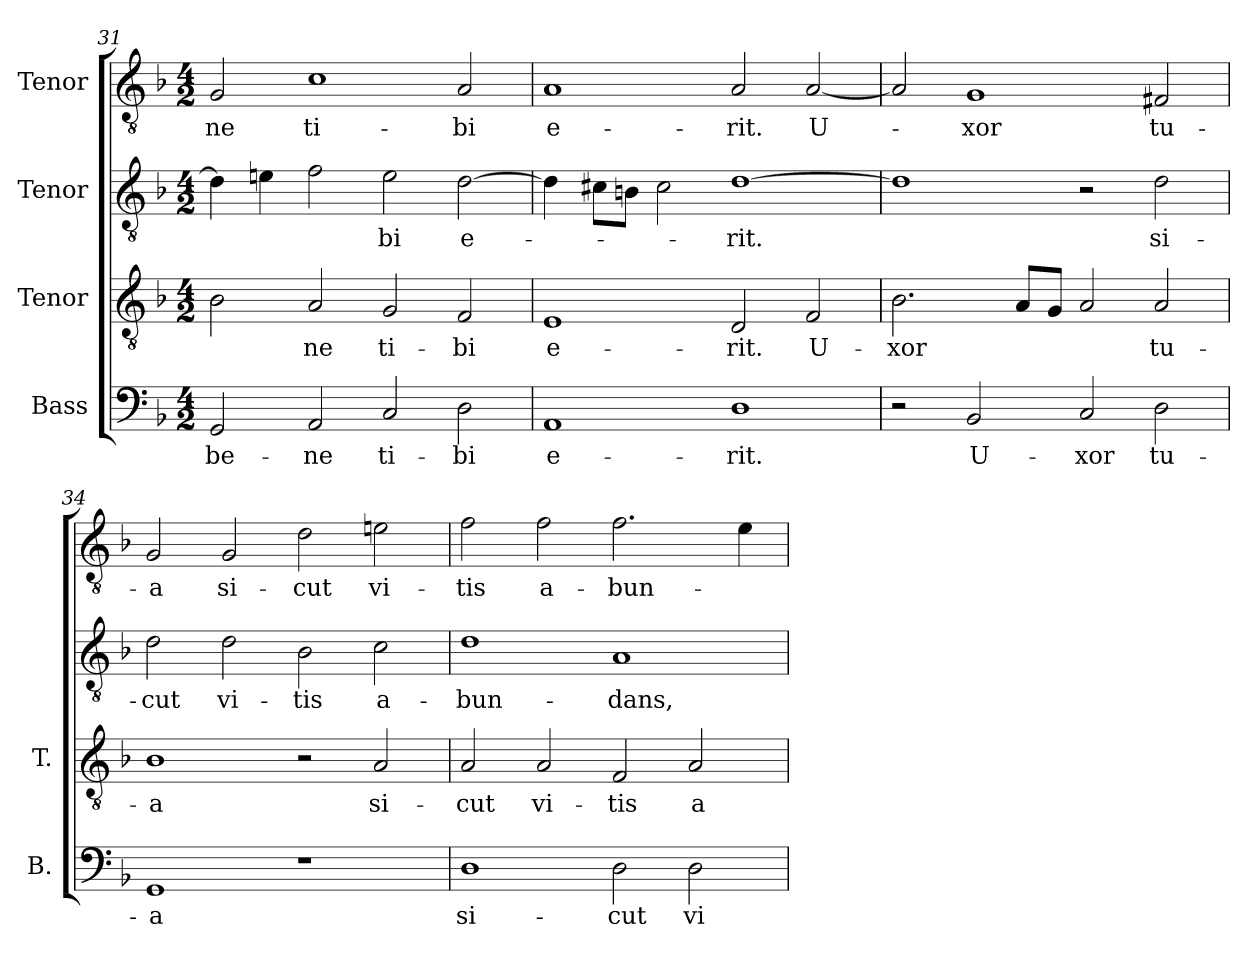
**kern	**text	**kern	**text	**kern	**text	**kern	**text
*part4	*part4	*part3	*part3	*part2	*part2	*part1	*part1
*staff4	*staff4	*staff3	*staff3	*staff2	*staff2	*staff1	*staff1
*I"Bass	*	*I"Tenor	*	*I"Tenor	*	*I"Tenor	*
*I'B.	*	*I'T.	*	*	*	*	*
*clefF4	*	*clefGv2	*	*clefGv2	*	*clefGv2	*
*	*	*ITrd7c12	*	*ITrd7c12	*	*ITrd7c12	*
*k[b-]	*	*k[b-]	*	*k[b-]	*	*k[b-]	*
*F:	*	*F:	*	*F:	*	*F:	*
*M4/2	*	*M4/2	*	*M4/2	*	*M4/2	*
=31	=31	=31	=31	=31	=31	=31	=31
!	!LO:LY:b:color=#000000	!	!	!	!	!	!
!	!	!	!	!	!	!	!LO:LY:b:color=#000000
2GGi/	be-	2BB-i\	.	4Di\]	.	2GGi/	-ne
.	.	.	.	4Eni\	.	.	.
!	!LO:LY:b:color=#000000	!	!	!	!	!	!
!	!	!	!LO:LY:b:color=#000000	!	!	!	!
!	!	!	!	!	!	!	!LO:LY:b:color=#000000
2AAi/	-ne	2AAi/	-ne	2Fi\	.	1Ci	ti-
!	!LO:LY:b:color=#000000	!	!	!	!	!	!
!	!	!	!LO:LY:b:color=#000000	!	!	!	!
!	!	!	!	!	!LO:LY:b:color=#000000	!	!
2Ci/	ti-	2GGi/	ti-	2Ei\	-bi	.	.
!	!LO:LY:b:color=#000000	!	!	!	!	!	!
!	!	!	!LO:LY:b:color=#000000	!	!	!	!
!	!	!	!	!	!LO:LY:b:color=#000000	!	!
!	!	!	!	!	!	!	!LO:LY:b:color=#000000
2Di\	-bi	2FFi/	-bi	[2Di\	e-	2AAi/	-bi
!!LO:LB:g=z
=32	=32	=32	=32	=32	=32	=32	=32
!	!LO:LY:b:color=#000000	!	!	!	!	!	!
!	!	!	!LO:LY:b:color=#000000	!	!	!	!
!	!	!	!	!	!	!	!LO:LY:b:color=#000000
1AAi	e-	1EEi	e-	4Di\]	.	1AAi	e-
.	.	.	.	8C#Xi\L	.	.	.
.	.	.	.	8BBni\J	.	.	.
.	.	.	.	2C#i\	.	.	.
!	!LO:LY:b:color=#000000	!	!	!	!	!	!
!	!	!	!LO:LY:b:color=#000000	!	!	!	!
!	!	!	!	!	!LO:LY:b:color=#000000	!	!
!	!	!	!	!	!	!	!LO:LY:b:color=#000000
1Di	-rit.	2DDi/	-rit.	[1Di	-rit.	2AAi/	-rit.
!	!	!	!LO:LY:b:color=#000000	!	!	!	!
!	!	!	!	!	!	!	!LO:LY:b:color=#000000
.	.	2FFi/	U-	.	.	[2AAi/	U-
=33	=33	=33	=33	=33	=33	=33	=33
!	!	!	!LO:LY:b:color=#000000	!	!	!	!
2r	.	2.BB-i\	-xor	1Di]	.	2AAi/]	.
!	!LO:LY:b:color=#000000	!	!	!	!	!	!
!	!	!	!	!	!	!	!LO:LY:b:color=#000000
2BB-i/	U-	.	.	.	.	1GGi	-xor
.	.	8AAi/L	.	.	.	.	.
.	.	8GGi/J	.	.	.	.	.
!	!LO:LY:b:color=#000000	!	!	!	!	!	!
2Ci/	-xor	2AAi/	.	2r	.	.	.
!	!LO:LY:b:color=#000000	!	!	!	!	!	!
!	!	!	!LO:LY:b:color=#000000	!	!	!	!
!	!	!	!	!	!LO:LY:b:color=#000000	!	!
!	!	!	!	!	!	!	!LO:LY:b:color=#000000
2Di\	tu-	2AAi/	tu-	2Di\	si-	2FF#Xi/	tu-
=34	=34	=34	=34	=34	=34	=34	=34
!	!LO:LY:b:color=#000000	!	!	!	!	!	!
!	!	!	!LO:LY:b:color=#000000	!	!	!	!
!	!	!	!	!	!LO:LY:b:color=#000000	!	!
!	!	!	!	!	!	!	!LO:LY:b:color=#000000
1GGi	-a	1BB-i	-a	2Di\	-cut	2GGi/	-a
!	!	!	!	!	!LO:LY:b:color=#000000	!	!
!	!	!	!	!	!	!	!LO:LY:b:color=#000000
.	.	.	.	2Di\	vi-	2GGi/	si-
!	!	!	!	!	!LO:LY:b:color=#000000	!	!
!	!	!	!	!	!	!	!LO:LY:b:color=#000000
1r	.	2r	.	2BB-i\	-tis	2Di\	-cut
!	!	!	!LO:LY:b:color=#000000	!	!	!	!
!	!	!	!	!	!LO:LY:b:color=#000000	!	!
!	!	!	!	!	!	!	!LO:LY:b:color=#000000
.	.	2AAi/	si-	2Ci\	a-	2Eni\	vi-
=35	=35	=35	=35	=35	=35	=35	=35
!	!LO:LY:b:color=#000000	!	!	!	!	!	!
!	!	!	!LO:LY:b:color=#000000	!	!	!	!
!	!	!	!	!	!LO:LY:b:color=#000000	!	!
!	!	!	!	!	!	!	!LO:LY:b:color=#000000
1Di	si-	2AAi/	-cut	1Di	-bun-	2Fi\	-tis
!	!	!	!LO:LY:b:color=#000000	!	!	!	!
!	!	!	!	!	!	!	!LO:LY:b:color=#000000
.	.	2AAi/	vi-	.	.	2Fi\	a-
!	!LO:LY:b:color=#000000	!	!	!	!	!	!
!	!	!	!LO:LY:b:color=#000000	!	!	!	!
!	!	!	!	!	!LO:LY:b:color=#000000	!	!
!	!	!	!	!	!	!	!LO:LY:b:color=#000000
2Di\	-cut	2FFi/	-tis	1AAi	-dans,	2.Fi\	-bun-
!	!LO:LY:b:color=#000000	!	!	!	!	!	!
!	!	!	!LO:LY:b:color=#000000	!	!	!	!
2Di\	vi-	2AAi/	a-	.	.	.	.
.	.	.	.	.	.	4Ei\	.
=	=	=	=	=	=	=	=
*-	*-	*-	*-	*-	*-	*-	*-
